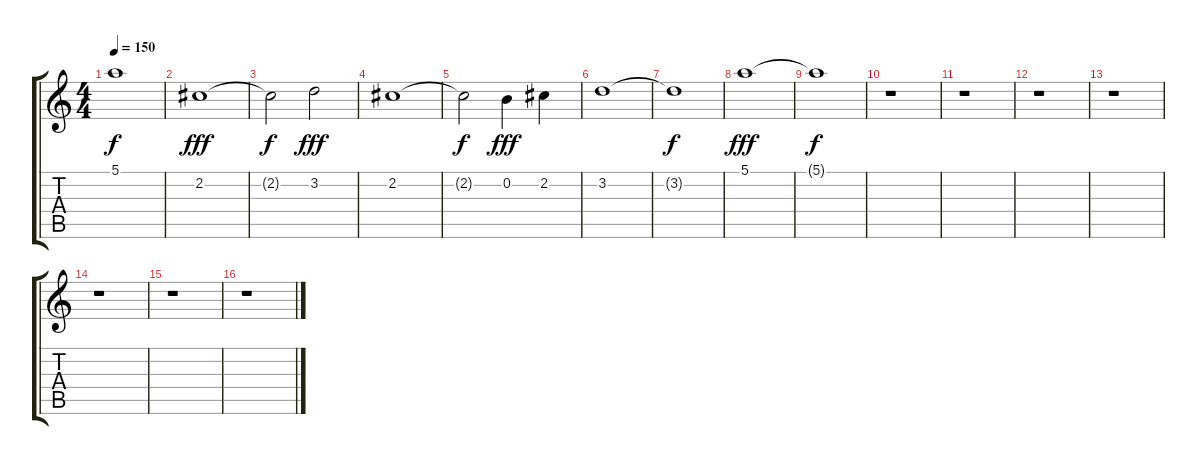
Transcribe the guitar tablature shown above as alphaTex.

\track "" {instrument overdrivenguitar}
\staff {score tabs}
\tuning (E4 B3 G3 D3 A2 E2) {hide}
\ts (4 4)
\tempo 150
\clef g2
\ks c
5.1{t}.1{dy f} |
2.2.1{dy fff} |
2.2{t}.2{dy f} 3.2.2{dy fff} |
2.2.1 |
2.2{t}.2{dy f} 0.2.4{dy fff} 2.2.4 |
3.2.1 |
3.2{t}.1{dy f} |
5.1.1{dy fff} |
5.1{t}.1{dy f} |
r.1 |
r.1 |
r.1 |
r.1 |
r.1 |
r.1 |
r.1
